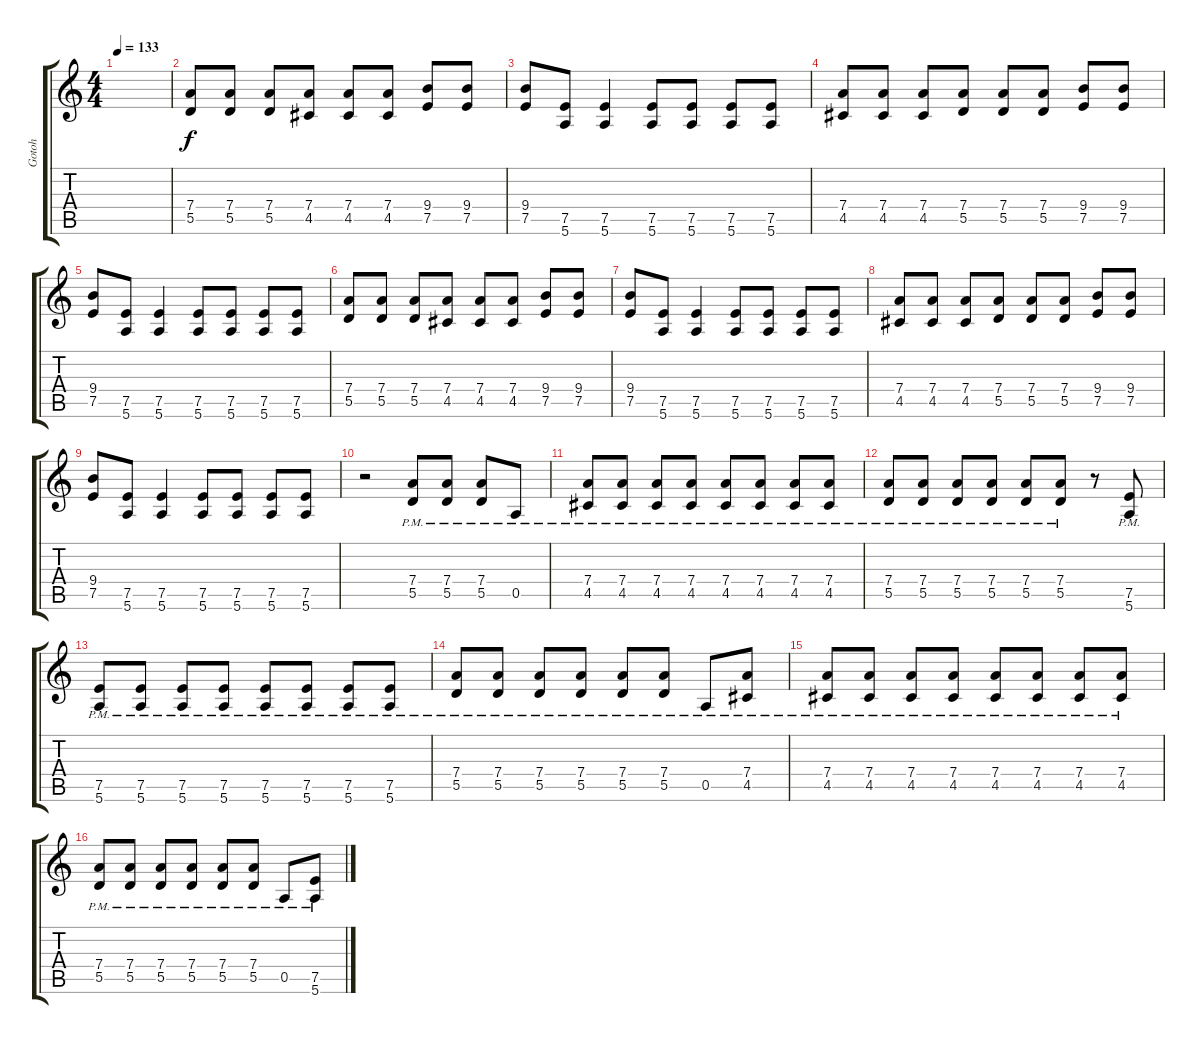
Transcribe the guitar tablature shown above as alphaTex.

\track ("Gotoh" "Gotoh") {instrument distortionguitar}
\staff {score tabs}
\tuning (E4 B3 G3 D3 A2 E2) {hide}
\ts (4 4)
\tempo 133
\clef g2
\ks c
|
(7.4 5.5).8 (7.4 5.5).8 (7.4 5.5).8 (7.4 4.5).8 (7.4 4.5).8 (7.4 4.5).8 (9.4 7.5).8 (9.4 7.5).8 |
(9.4 7.5).8 (7.5 5.6).8 (7.5 5.6).4 (7.5 5.6).8 (7.5 5.6).8 (7.5 5.6).8 (7.5 5.6).8 |
(7.4 4.5).8 (7.4 4.5).8 (7.4 4.5).8 (7.4 5.5).8 (7.4 5.5).8 (7.4 5.5).8 (9.4 7.5).8 (9.4 7.5).8 |
(9.4 7.5).8 (7.5 5.6).8 (7.5 5.6).4 (7.5 5.6).8 (7.5 5.6).8 (7.5 5.6).8 (7.5 5.6).8 |
(7.4 5.5).8 (7.4 5.5).8 (7.4 5.5).8 (7.4 4.5).8 (7.4 4.5).8 (7.4 4.5).8 (9.4 7.5).8 (9.4 7.5).8 |
(9.4 7.5).8 (7.5 5.6).8 (7.5 5.6).4 (7.5 5.6).8 (7.5 5.6).8 (7.5 5.6).8 (7.5 5.6).8 |
(7.4 4.5).8 (7.4 4.5).8 (7.4 4.5).8 (7.4 5.5).8 (7.4 5.5).8 (7.4 5.5).8 (9.4 7.5).8 (9.4 7.5).8 |
(9.4 7.5).8 (7.5 5.6).8 (7.5 5.6).4 (7.5 5.6).8 (7.5 5.6).8 (7.5 5.6).8 (7.5 5.6).8 |
r.2 (7.4{pm} 5.5{pm}).8 (7.4{pm} 5.5{pm}).8 (7.4{pm} 5.5{pm}).8 0.5{pm}.8 |
(7.4{pm} 4.5{pm}).8 (7.4{pm} 4.5{pm}).8 (7.4{pm} 4.5{pm}).8 (7.4{pm} 4.5{pm}).8 (7.4{pm} 4.5{pm}).8 (7.4{pm} 4.5{pm}).8 (7.4{pm} 4.5{pm}).8 (7.4{pm} 4.5{pm}).8 |
(7.4{pm} 5.5{pm}).8 (7.4{pm} 5.5{pm}).8 (7.4{pm} 5.5{pm}).8 (7.4{pm} 5.5{pm}).8 (7.4{pm} 5.5{pm}).8 (7.4{pm} 5.5{pm}).8 r.8 (7.5{pm} 5.6{pm}).8 |
(7.5{pm} 5.6{pm}).8 (7.5{pm} 5.6{pm}).8 (7.5{pm} 5.6{pm}).8 (7.5{pm} 5.6{pm}).8 (7.5{pm} 5.6{pm}).8 (7.5{pm} 5.6{pm}).8 (7.5{pm} 5.6{pm}).8 (7.5{pm} 5.6{pm}).8 |
(7.4{pm} 5.5{pm}).8 (7.4{pm} 5.5{pm}).8 (7.4{pm} 5.5{pm}).8 (7.4{pm} 5.5{pm}).8 (7.4{pm} 5.5{pm}).8 (7.4{pm} 5.5{pm}).8 0.5{pm}.8 (7.4{pm} 4.5{pm}).8 |
(7.4{pm} 4.5{pm}).8 (7.4{pm} 4.5{pm}).8 (7.4{pm} 4.5{pm}).8 (7.4{pm} 4.5{pm}).8 (7.4{pm} 4.5{pm}).8 (7.4{pm} 4.5{pm}).8 (7.4{pm} 4.5{pm}).8 (7.4{pm} 4.5{pm}).8 |
(7.4{pm} 5.5{pm}).8 (7.4{pm} 5.5{pm}).8 (7.4{pm} 5.5{pm}).8 (7.4{pm} 5.5{pm}).8 (7.4{pm} 5.5{pm}).8 (7.4{pm} 5.5{pm}).8 0.5{pm}.8 (7.5{pm} 5.6{pm}).8
